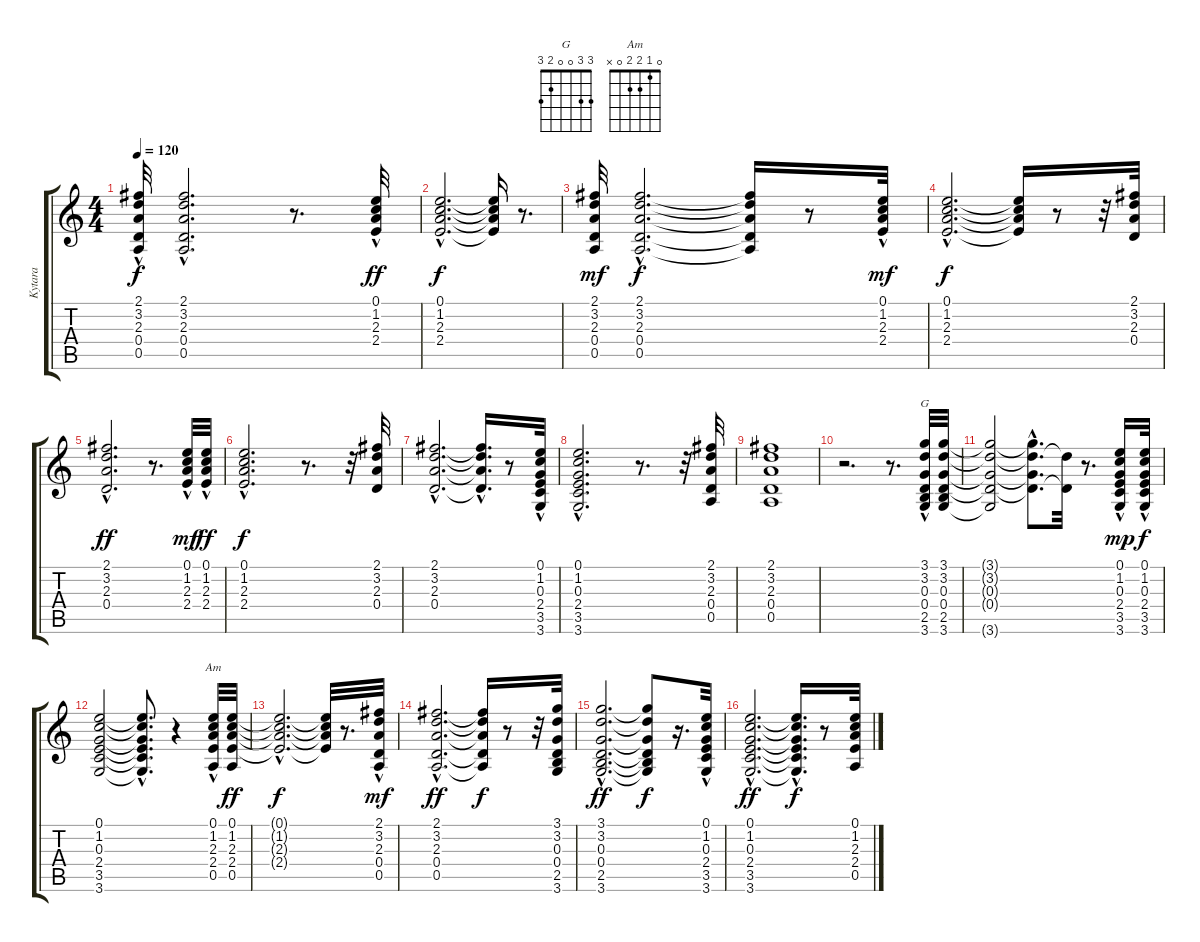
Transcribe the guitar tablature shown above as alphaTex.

\track ("Kytara" "Kytara") {instrument acousticguitarsteel}
\staff {score tabs}
\tuning (E4 B3 G3 D3 A2 E2) {hide}
\chord ("G" 3 3 0 0 2 3)
\chord ("Am" 0 1 2 2 0 x)
\ts (4 4)
\tempo 120
\clef g2
\ks c
(2.1 3.2 2.3{hac} 0.4 0.5).32{dy f} (2.1{hac} 3.2{hac} 2.3{hac} 0.4{hac} 0.5{hac}).2{d} r.8{d} (0.1 1.2 2.3{hac} 2.4{hac}).32{dy ff} |
(0.1{hac} 1.2 2.3{hac} 2.4{hac}).2{d dy f} (0.1{t} 1.2{t} 2.3{t} 2.4{t}).16 r.8{d} |
(2.1 3.2 2.3 0.4 0.5).32{dy mf} (2.1{hac} 3.2{hac} 2.3{hac} 0.4{hac} 0.5{hac}).2{d dy f} (2.1{t} 3.2{t} 2.3{t} 0.4{t} 0.5{t}).16 r.8 (0.1 1.2 2.3{hac} 2.4).32{dy mf} |
(0.1{hac} 1.2{hac} 2.3{hac} 2.4{hac}).2{d dy f} (0.1{t} 1.2{t} 2.3{t} 2.4{t}).16 r.8 r.32 (2.1 3.2 2.3 0.4).32 |
(2.1{hac} 3.2{hac} 2.3{hac} 0.4{hac}).2{d dy ff} r.8{d} (0.1 1.2 2.3{hac} 2.4).32{dy mf} (0.1 1.2{hac} 2.3{hac} 2.4).32{dy ff} |
(0.1{hac} 1.2{hac} 2.3{hac} 2.4{hac}).2{d dy f} r.8{d} r.32 (2.1 3.2 2.3 0.4).32 |
(2.1{hac} 3.2{hac} 2.3{hac} 0.4{hac}).2{d} (2.1{hac t} 3.2{hac t} 2.3{hac t} 0.4{hac t}).16{d} r.8 (0.1 1.2 0.3{hac} 2.4 3.5 3.6).32 |
(0.1 1.2{hac} 0.3{hac} 2.4{hac} 3.5{hac} 3.6{hac}).2{d} r.8{d} r.32 (2.1 3.2 2.3 0.4 0.5).32 |
(2.1 3.2 2.3 0.4 0.5).1 |
r.2{d} r.8{d} (3.1 3.2 0.3{hac} 0.4 2.5 3.6).32{ch "G"} (3.1 3.2 0.3 0.4 2.5 3.6).32 |
(3.1{t} 3.2{t} 0.3{t} 0.4{t} 3.6{t}).2 (3.1{hac t} 3.2{hac t} 0.3{t} 0.4{hac t}).8{d} (3.2{t} 0.4{t}).32 r.8{d} (0.1 1.2 0.3{hac} 2.4 3.5 3.6).16{dy mp} (0.1 1.2{hac} 0.3{hac} 2.4 3.5 3.6).32{dy f} |
(0.1 1.2 0.3 2.4 3.5 3.6).2 (0.1{hac t} 1.2{hac t} 0.3{hac t} 2.4{hac t} 3.5{hac t} 3.6{hac t}).8{d} r.4 (0.1 1.2 2.3{hac} 2.4 0.5).32{ch "Am"} (0.1 1.2 2.3 2.4 0.5).32{dy ff} |
(0.1{hac t} 1.2{t} 2.3{hac t} 2.4{hac t}).2{d dy f} (0.1{t} 1.2{t} 2.3{t} 2.4{t}).32 r.8{d} (2.1 3.2 2.3 0.4{hac} 0.5{hac}).32{dy mf} |
(2.1{hac} 3.2{hac} 2.3{hac} 0.4{hac} 0.5{hac}).2{d dy ff} (2.1{t} 3.2{t} 2.3{t} 0.4{t} 0.5{t}).16{dy f} r.8 r.32 (3.1 3.2 0.3 0.4 2.5 3.6).32 |
(3.1{hac} 3.2{hac} 0.3{hac} 0.4{hac} 2.5{hac} 3.6{hac}).2{d dy ff} (3.1{t} 3.2{t} 0.3{t} 0.4{t} 2.5{t} 3.6{t}).8{dy f} r.16{d} (0.1 1.2 0.3{hac} 2.4 3.5 3.6).32 |
(0.1{hac} 1.2{hac} 0.3{hac} 2.4{hac} 3.5{hac} 3.6{hac}).2{d dy ff} (0.1{hac t} 1.2{hac t} 0.3{t} 2.4{hac t} 3.5{hac t} 3.6{hac t}).16{d dy f} r.8 (0.1 1.2 2.3 2.4 0.5).32
